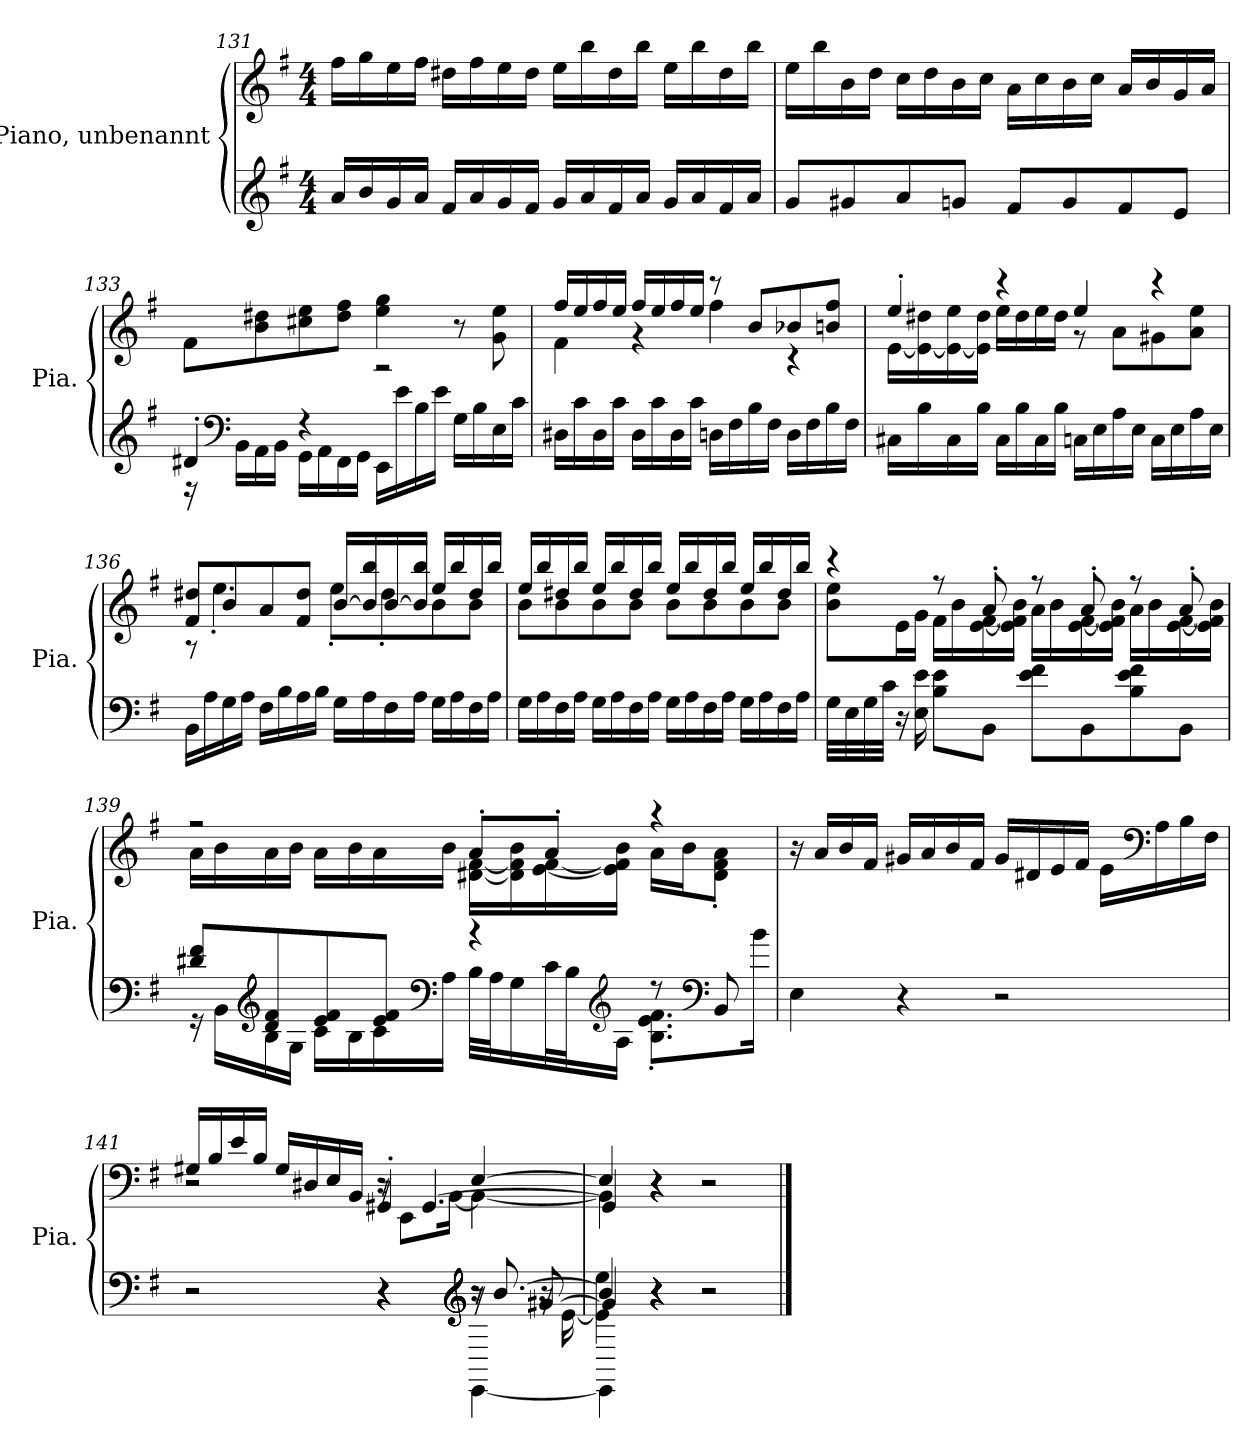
**kern	**kern
*part1	*part1
*staff2	*staff1
*I"Piano, unbenannt	*
*I'Pia.	*
!!LO:LB:g=z
*clefG2	*clefG2
*k[f#]	*k[f#]
*M4/4	*M4/4
=131	=131
16a/LL	16ff#\LL
16b/	16gg\
16g/	16ee\
16a/JJ	16ff#\JJ
16f#/LL	16dd#X\LL
16a/	16ff#\
16g/	16ee\
16f#/JJ	16dd#\JJ
16g/LL	16ee\LL
16a/	16bb\
16f#/	16dd#\
16a/JJ	16bb\JJ
16g/LL	16ee\LL
16a/	16bb\
16f#/	16dd#\
16a/JJ	16bb\JJ
=132	=132
8g/L	16ee\LL
.	16bb\
8g#X/	16b\
.	16dd\JJ
8a/	16cc\LL
.	16dd\
8gn/J	16b\
.	16cc\JJ
8f#/L	16a\LL
.	16cc\
8g/	16b\
.	16cc\JJ
8f#/	16a/LL
.	16b/
8e/J	16g/
.	16a/JJ
=133	=133
*^	*
4d#X'/	16r	8f#\L
*clefF4	*	*
.	16BB\LL	.
.	16AA\	8b\ 8dd#X\
.	16BB\JJ	.
4r	16GG\LL	8cc#X\ 8ee\
.	16AA\	.
.	16FF#\	8dd#\ 8ff#\J
.	16GG\JJ	.
2r	16EE\LL	4ee\ 4gg\
.	16e\	.
.	16B\	.
.	16e\JJ	.
.	16G\LL	8r
.	16B\	.
.	16E\	8g\ 8ee\
.	16c\JJ	.
*v	*v	*
!!LO:LB:g=z
=134	=134
*	*^
16D#X\LL	16ff#/LL	4f#\
16c\	16ee/	.
16D#\	16ff#/	.
16c\JJ	16ee/JJ	.
16D#\LL	16ff#/LL	4r
16c\	16ee/	.
16D#\	16ff#/	.
16c\JJ	16ee/JJ	.
16Dn\LL	8r	4ff#\
16F#\	.	.
16B\	8b/L	.
16F#\JJ	.	.
16D\LL	8b-X/	4r
16F#\	.	.
16B\	8bn/ 8ff#/J	.
16F#\JJ	.	.
=135	=135	=135
16C#X\LL	4ee'/	[16e\LL
16B\	.	16e\_ 16dd#X\
16C#\	.	16e\_ 16ee\
16B\JJ	.	16e\] 16dd#\JJ
16C#\LL	4r	16ee\LL
16B\	.	16dd#\
16C#\	.	16ee\
16B\JJ	.	16dd#\JJ
16Cn\LL	4ee/	8r
16E\	.	.
16A\	.	8a\L
16E\JJ	.	.
16C\LL	4r	8g#X\
16E\	.	.
16A\	.	8a\ 8ee\J
16E\JJ	.	.
=136	=136	=136
16BB\LL	8f#/ 8dd#X/L	8r
16A\	.	.
16G\	8b/	4.ee'\
16A\JJ	.	.
16F#\LL	8a/	.
16B\	.	.
16A\	8f#/ 8dd#/J	.
16B\JJ	.	.
16G\LL	[16b/LL	8ee'\L
16A\	16b/] 16bb/	.
16F#\	[16b/	8dd#'\
16A\JJ	16b/] 16bb/JJ	.
16G\LL	16ee/LL	8b\
16A\	16bb/	.
16F#\	16dd#/	8b\J
16A\JJ	16bb/JJ	.
!!LO:LB:g=z	!!
=137	=137	=137
16G\LL	16ee/LL	8b\L
16A\	16bb/	.
16F#\	16dd#X/	8b\
16A\JJ	16bb/JJ	.
16G\LL	16ee/LL	8b\
16A\	16bb/	.
16F#\	16dd#/	8b\J
16A\JJ	16bb/JJ	.
16G\LL	16ee/LL	8b\L
16A\	16bb/	.
16F#\	16dd#/	8b\
16A\JJ	16bb/JJ	.
16G\LL	16ee/LL	8b\
16A\	16bb/	.
16F#\	16dd#/	8b\J
16A\JJ	16bb/JJ	.
=138	=138	=138
32G\LLL	4r	8b\ 8ee\L
32E\	.	.
32G\	.	.
32c\JJJ	.	.
16r	.	16e\L
16E\ 16e\	.	16g\JJ
8B\ 8e\L	8r	16f#\LL
.	.	16b\
8BB\J	8a'/	[16e\ [16f#\
.	.	16e\] 16f#\] 16b\JJ
8e\ 8f#\L	8r	16a\LL
.	.	16b\
8BB\	8a'/	[16e\ [16f#\
.	.	16e\] 16f#\] 16b\JJ
8B\ 8e\ 8f#\	8r	16a\LL
.	.	16b\
8BB\J	8a'/	[16e\ [16f#\
.	.	16e\] 16f#\] 16b\JJ
!!LO:LB:g=z	!!
=139	=139	=139
*^	*	*
8d#X/ 8f#/L	16r	2r	16a\LL
.	16BB\LL	.	16b\
*clefG2	*	*	*
8d#/ 8f#/	16B\	.	16a\
.	16G\JJ	.	16b\JJ
8e/ 8f#/	16c\LL	.	16a\LL
.	16B\	.	16b\
8e/ 8f#/J	16c\	.	16a\
*clefF4	*	*	*
.	16A\JJ	.	16b\JJ
4r	32B\LLL	8a'/L	[16d#X\ [16f#\LL
.	32A\J	.	.
.	16G\	.	16d#\] 16f#\] 16b\
.	32c\L	8a'/J	[16e\ [16f#\
.	32B\J	.	.
*clefG2	*	*	*
.	16A\JJ	.	16e\] 16f#\] 16b\JJ
8r	8.B\' 8.e\' 8.f#\'L	4r	16a\LL
.	.	.	16b\J
*clefF4	*	*	*
8BB/	.	.	8d#\' 8f#\' 8a\'J
.	16b\Jk	.	.
*v	*v	*	*
*	*v	*v
=140	=140
4E\	16r
.	16a/LL
.	16b/
.	16f#/JJ
4r	16g#X/LL
.	16a/
.	16b/
.	16f#/JJ
2r	16g#/LL
.	16d#X/
.	16e/
.	16f#/JJ
.	16e\LL
*	*clefF4
.	16A\
.	16B\
.	16F#\JJ
!!LO:PB:g=z
=141	=141
*^	*^
*	*^	*	*^
*	*	*^	*	*	*
2r	2r	2r	2r	16G#X/LL	2r	2r
.	.	.	.	16B/	.	.
.	.	.	.	16e/	.	.
.	.	.	.	16B/JJ	.	.
.	.	.	.	16G#/LL	.	.
.	.	.	.	16D#X/	.	.
.	.	.	.	16E/	.	.
.	.	.	.	16BB/JJ	.	.
4r	4r	4r	4r	4GG#X'/	16r	8r
.	.	.	.	.	8EE\L	.
.	.	.	.	.	.	[4.GG#/
.	.	.	.	.	[16BB\Jk	.
*clefG2	*	*	*	*	*	*
16r	8r	8r	[4EE\	[4E/	4BB\_	.
[8.b/	.	.	.	.	.	.
.	16r	[8g#X/	.	.	.	.
.	[16e\	.	.	.	.	.
=142	=142	=142	=142	=142	=142	=142
4b/]	4e\] 4ee\	4g#/]	4EE\]	4E/]	4BB\]	4GG#/]
4r	4r	4r	4r	4r	4r	4r
2r	2r	2r	2r	2r	2r	2r
*v	*v	*v	*v	*	*	*
*	*v	*v	*v
==	==
*-	*-
